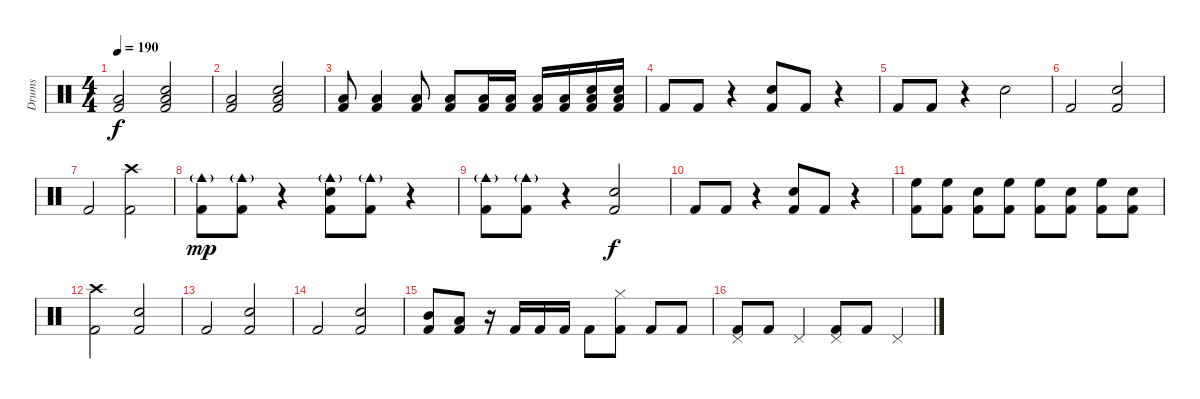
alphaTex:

\track ("Drums" "Drums") {instrument percussion}
\staff {score}
\articulation defaults
\ts (4 4)
\tempo 190
\clef neutral
\ks c
("Kick (hit) 2" "Low Tom (hit)").2{dy f} ("Kick (hit) 2" "Snare (hit) 2" "Low Tom (hit)").2 |
("Kick (hit) 2" "Low Tom (hit)").2 ("Kick (hit) 2" "Snare (hit) 2" "Low Tom (hit)").2 |
("Kick (hit) 2" "Low Tom (hit)").8 ("Kick (hit) 2" "Low Tom (hit)").4 ("Kick (hit) 2" "Low Tom (hit)").8 ("Kick (hit) 2" "Low Tom (hit)").8 ("Kick (hit) 2" "Low Tom (hit)").16 ("Kick (hit) 2" "Low Tom (hit)").16 ("Kick (hit) 2" "Low Tom (hit)").16 ("Kick (hit) 2" "Low Tom (hit)").16 ("Kick (hit) 2" "Snare (hit) 2" "Low Tom (hit)").16 ("Kick (hit) 2" "Snare (hit) 2" "Low Tom (hit)").16 |
"Kick (hit) 2".8 "Kick (hit) 2".8 r.4 ("Kick (hit) 2" "Snare (hit) 2").8 "Kick (hit) 2".8 r.4 |
"Kick (hit) 2".8 "Kick (hit) 2".8 r.4 "Snare (hit) 2".2 |
"Kick (hit) 2".2 ("Kick (hit) 2" "Snare (hit) 2").2 |
"Kick (hit) 2".2 ("Kick (hit) 2" "Crash high (hit)").2 |
("Kick (hit) 2" "Cowbell medium (hit)"{g}).8{dy mp} ("Kick (hit) 2" "Cowbell medium (hit)"{g}).8 r.4 ("Kick (hit) 2" "Cowbell medium (hit)"{g} "Snare (hit) 2").8 ("Kick (hit) 2" "Cowbell medium (hit)"{g}).8 r.4 |
("Kick (hit) 2" "Cowbell medium (hit)"{g}).8 ("Kick (hit) 2" "Cowbell medium (hit)"{g}).8 r.4 ("Kick (hit) 2" "Snare (hit) 2").2{dy f} |
"Kick (hit) 2".8 "Kick (hit) 2".8 r.4 ("Kick (hit) 2" "Snare (hit) 2").8 "Kick (hit) 2".8 r.4 |
("Kick (hit) 2" "High Floor Tom (hit)").8 ("Kick (hit) 2" "High Floor Tom (hit)").8 ("Kick (hit) 2" "Snare (hit) 2").8 ("Kick (hit) 2" "High Floor Tom (hit)").8 ("Kick (hit) 2" "High Floor Tom (hit)").8 ("Kick (hit) 2" "Snare (hit) 2").8 ("Kick (hit) 2" "High Floor Tom (hit)").8 ("Kick (hit) 2" "Snare (hit) 2").8 |
("Kick (hit) 2" "Crash high (hit)").2 ("Kick (hit) 2" "Snare (hit) 2").2 |
"Kick (hit) 2".2 ("Kick (hit) 2" "Snare (hit) 2").2 |
"Kick (hit) 2".2 ("Kick (hit) 2" "Snare (hit) 2").2 |
("Kick (hit) 2" "Mid Tom (hit)").8 ("Kick (hit) 2" "Low Tom (hit)").8 r.16 "Kick (hit) 2".16 "Kick (hit) 2".16 "Kick (hit) 2".16 "Kick (hit) 2".8 ("Kick (hit) 2" "Hi-Hat (closed)").8 "Kick (hit) 2".8 "Kick (hit) 2".8 |
("Kick (hit) 2" "Pedal Hi-Hat (hit)").8 "Kick (hit) 2".8 "Pedal Hi-Hat (hit)".4 ("Kick (hit) 2" "Pedal Hi-Hat (hit)").8 "Kick (hit) 2".8 "Pedal Hi-Hat (hit)".4
